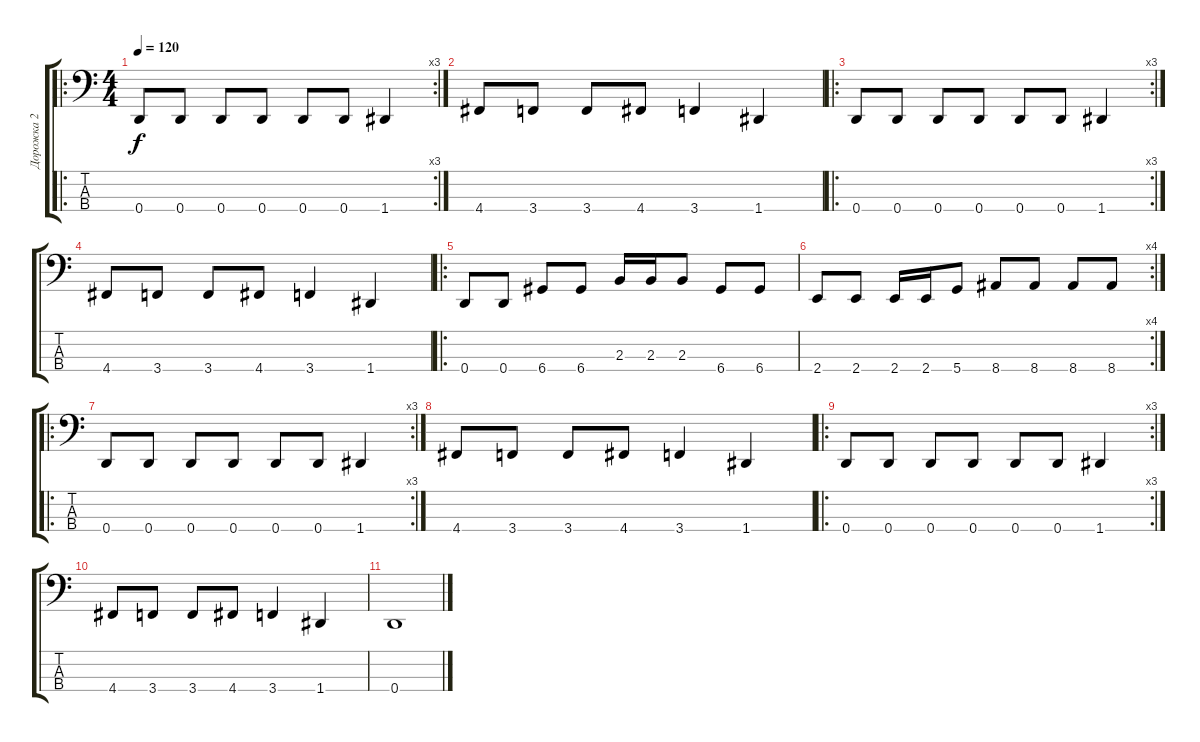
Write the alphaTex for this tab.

\track ("Дорожка 2" "Дорожка 2") {instrument electricbasspick}
\staff {score tabs}
\tuning (G2 D2 A1 D1) {hide}
\ro
\rc 3
\ts (4 4)
\tempo 120
\clef f4
\ks c
0.4.8{dy f} 0.4.8 0.4.8 0.4.8 0.4.8 0.4.8 1.4.4 |
4.4.8 3.4.8 3.4.8 4.4.8 3.4.4 1.4.4 |
\ro
\rc 3
0.4.8 0.4.8 0.4.8 0.4.8 0.4.8 0.4.8 1.4.4 |
4.4.8 3.4.8 3.4.8 4.4.8 3.4.4 1.4.4 |
\ro
0.4.8 0.4.8 6.4.8 6.4.8 2.3.16 2.3.16 2.3.8 6.4.8 6.4.8 |
\rc 4
2.4.8 2.4.8 2.4.16 2.4.16 5.4.8 8.4.8 8.4.8 8.4.8 8.4.8 |
\ro
\rc 3
0.4.8 0.4.8 0.4.8 0.4.8 0.4.8 0.4.8 1.4.4 |
4.4.8 3.4.8 3.4.8 4.4.8 3.4.4 1.4.4 |
\ro
\rc 3
0.4.8 0.4.8 0.4.8 0.4.8 0.4.8 0.4.8 1.4.4 |
4.4.8 3.4.8 3.4.8 4.4.8 3.4.4 1.4.4 |
0.4.1
